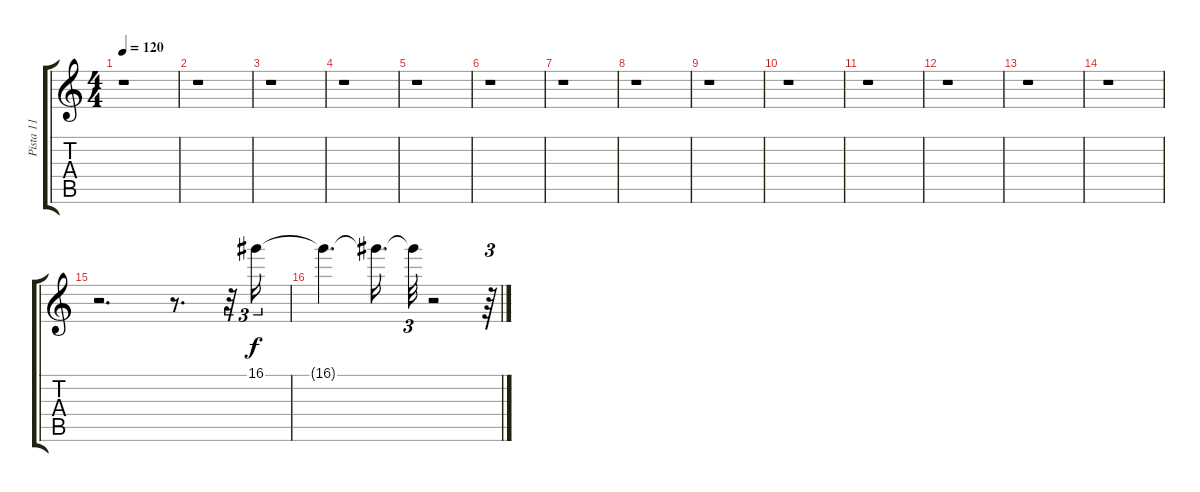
\track ("Pista 11" "Pista 11") {instrument acousticguitarsteel}
\staff {score tabs}
\tuning (E4 B3 G3 D3 A2 E2) {hide}
\ts (4 4)
\tempo 120
\clef g2
\ks c
r.1{dy ff} |
r.1 |
r.1 |
r.1 |
r.1 |
r.1 |
r.1 |
r.1 |
r.1 |
r.1 |
r.1 |
r.1 |
r.1 |
r.1 |
r.2{d} r.8{d} r.32{tu (3 2)} 16.1.16{tu (3 2) dy f volume 5 balance 12 instrument lead1square} |
16.1{t}.4{d} 16.1{t}.16{d} 16.1{t}.32{tu (3 2)} r.2 r.64{tu (3 2)}
